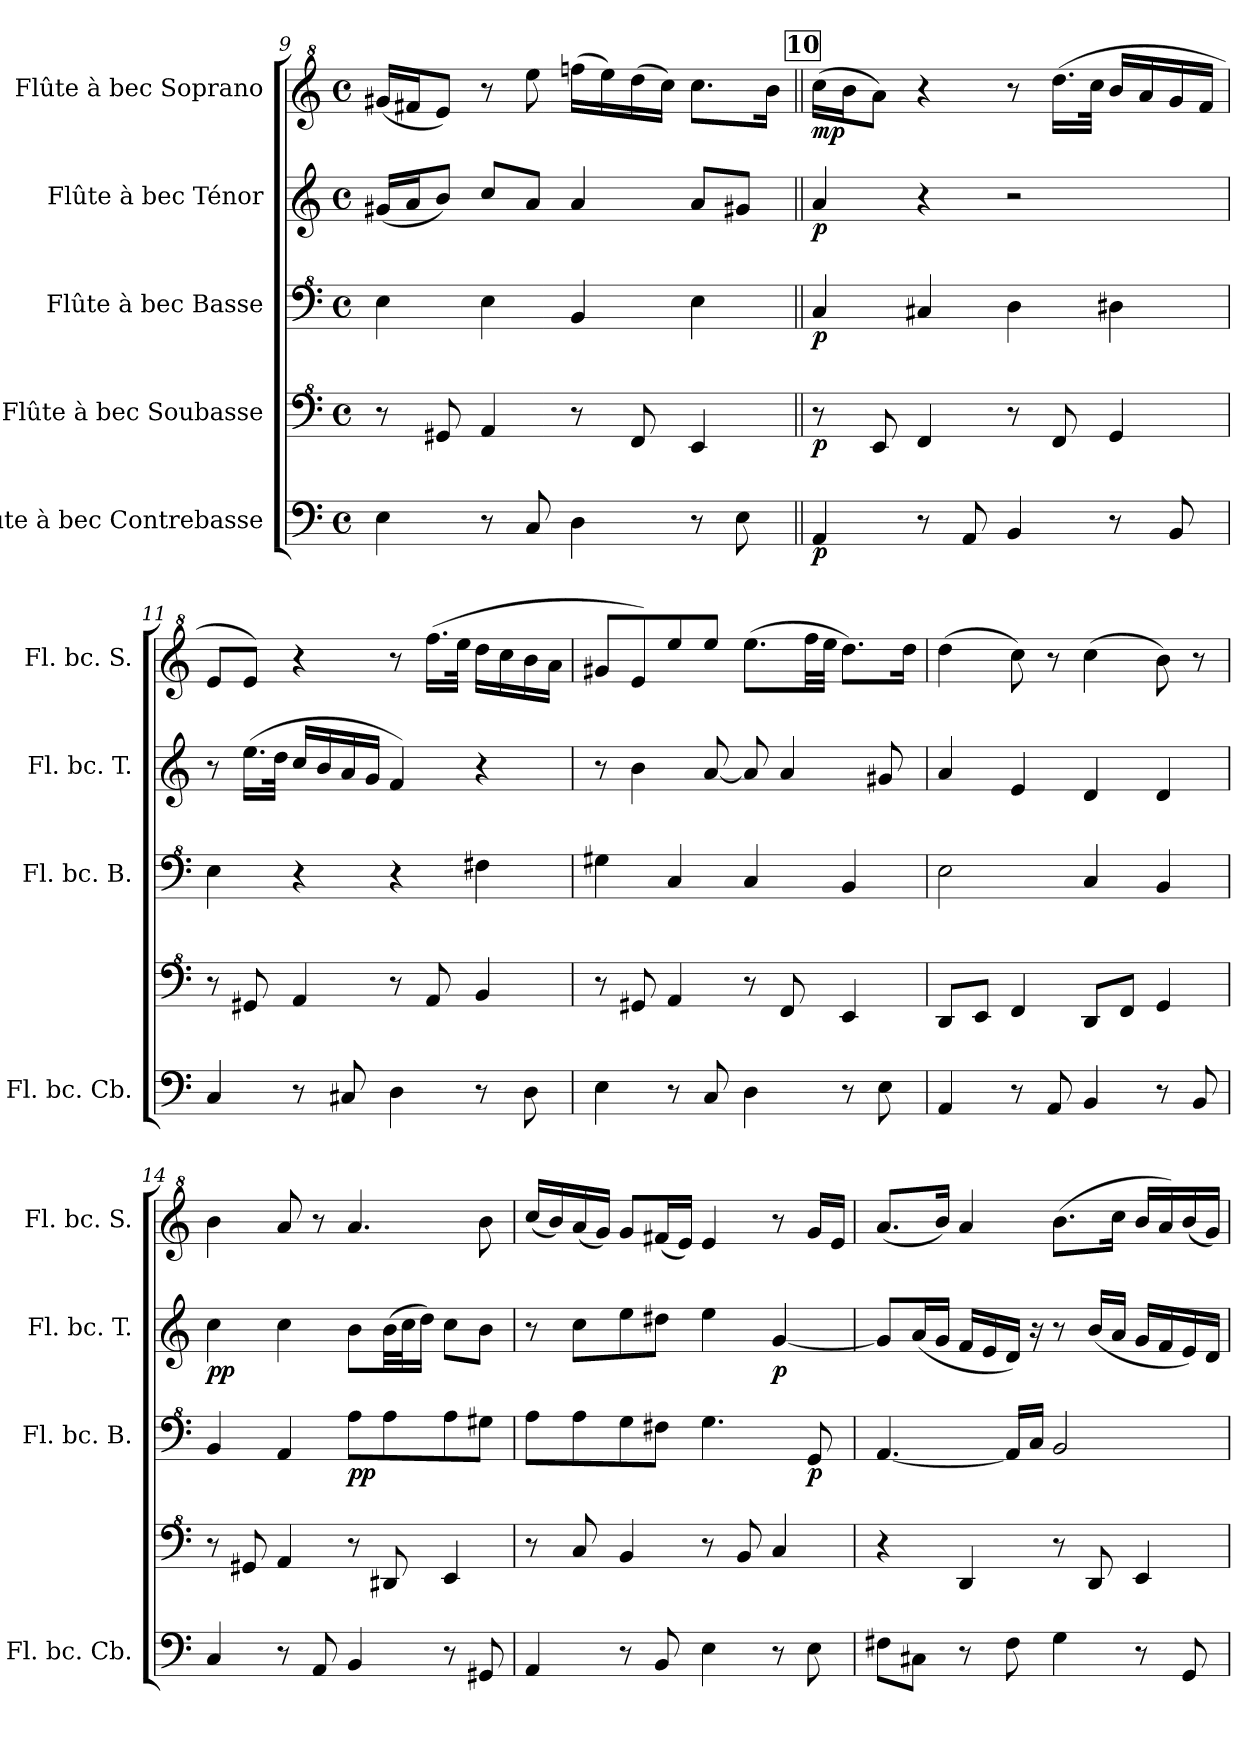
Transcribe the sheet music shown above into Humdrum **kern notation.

**kern	**dynam	**kern	**dynam	**kern	**dynam	**kern	**dynam	**kern	**dynam
*part5	*part5	*part4	*part4	*part3	*part3	*part2	*part2	*part1	*part1
*staff5	*staff5	*staff4	*staff4	*staff3	*staff3	*staff2	*staff2	*staff1	*staff1
*I"Flûte à bec Contrebasse	*	*I"Flûte à bec Soubasse	*	*I"Flûte à bec Basse	*	*I"Flûte à bec Ténor	*	*I"Flûte à bec Soprano	*
*I'Fl. bc. Cb.	*	*	*	*I'Fl. bc. B.	*	*I'Fl. bc. T.	*	*I'Fl. bc. S.	*
*clefF4	*	*clefF^4	*	*clefF^4	*	*clefG2	*	*clefG^2	*
*k[]	*	*k[]	*	*k[]	*	*k[]	*	*k[]	*
*M4/4	*	*M4/4	*	*M4/4	*	*M4/4	*	*M4/4	*
*met(c)	*	*met(c)	*	*met(c)	*	*met(c)	*	*met(c)	*
=9	=9	=9	=9	=9	=9	=9	=9	=9	=9
4E\	.	8r	.	4e\	.	(<16g#X/LL	.	(<16gg#X/LL	.
.	.	.	.	.	.	16a/J	.	16ff#X/J	.
.	.	8G#X/	.	.	.	8b/J)	.	8ee/J)	.
8r	.	4A/	.	4e\	.	8cc/L	.	8r	.
8C/	.	.	.	.	.	8a/J	.	8eee\	.
4D\	.	8r	.	4B/	.	4a/	.	(>16fffn\LL	.
.	.	.	.	.	.	.	.	16eee\)	.
.	.	8F/	.	.	.	.	.	(>16ddd\	.
.	.	.	.	.	.	.	.	16ccc\JJ)	.
8r	.	4E/	.	4e\	.	8a/L	.	8.ccc\L	.
8E\	.	.	.	.	.	8g#X/J	.	.	.
.	.	.	.	.	.	.	.	16bb\Jk	.
!!LO:LB:g=z
!!LO:REH:place=s1:a:B:fs=14:t=10
=10||	=10||	=10||	=10||	=10||	=10||	=10||	=10||	=10||	=10||
!	!LO:DY:b	!	!LO:DY:b	!	!LO:DY:b	!	!LO:DY:b	!	!LO:DY:b
4AA/	p	8r	p	4c/	p	4a/	p	(>16ccc\LL	mp
.	.	.	.	.	.	.	.	16bb\J	.
.	.	8E/	.	.	.	.	.	8aa\J)	.
8r	.	4F/	.	4c#X/	.	4r	.	4r	.
8AA/	.	.	.	.	.	.	.	.	.
4BB/	.	8r	.	4d\	.	2r	.	8r	.
.	.	8F/	.	.	.	.	.	(>16.ddd\LL	.
.	.	.	.	.	.	.	.	32ccc\JJk	.
8r	.	4G/	.	4d#X\	.	.	.	16bb/LL	.
.	.	.	.	.	.	.	.	16aa/	.
8BB/	.	.	.	.	.	.	.	16gg/	.
.	.	.	.	.	.	.	.	16ff/JJ	.
=11	=11	=11	=11	=11	=11	=11	=11	=11	=11
4C/	.	8r	.	4e\	.	8r	.	8ee/L	.
.	.	8G#X/	.	.	.	(>16.ee\LL	.	8ee/J)	.
.	.	.	.	.	.	32dd\JJk	.	.	.
8r	.	4A/	.	4r	.	16cc/LL	.	4r	.
.	.	.	.	.	.	16b/	.	.	.
8C#X/	.	.	.	.	.	16a/	.	.	.
.	.	.	.	.	.	16g/JJ	.	.	.
4D\	.	8r	.	4r	.	4f/)	.	8r	.
.	.	8A/	.	.	.	.	.	(>16.fff\LL	.
.	.	.	.	.	.	.	.	32eee\JJk	.
8r	.	4B/	.	4f#X\	.	4r	.	16ddd\LL	.
.	.	.	.	.	.	.	.	16ccc\	.
8D\	.	.	.	.	.	.	.	16bb\	.
.	.	.	.	.	.	.	.	16aa\JJ	.
=12	=12	=12	=12	=12	=12	=12	=12	=12	=12
4E\	.	8r	.	4g#X\	.	8r	.	8gg#X/L	.
.	.	8G#X/	.	.	.	4b\	.	8ee/)	.
8r	.	4A/	.	4c/	.	.	.	8eee/	.
8C/	.	.	.	.	.	[8a/	.	8eee/J	.
4D\	.	8r	.	4c/	.	8a/]	.	(>8.eee\L	.
.	.	8F/	.	.	.	4a/	.	.	.
.	.	.	.	.	.	.	.	32fff\LL	.
.	.	.	.	.	.	.	.	32eee\JJJ	.
8r	.	4E/	.	4B/	.	.	.	8.ddd\L)	.
8E\	.	.	.	.	.	8g#X/	.	.	.
.	.	.	.	.	.	.	.	16ddd\Jk	.
!!LO:PB:g=z
=13	=13	=13	=13	=13	=13	=13	=13	=13	=13
4AA/	.	8D/L	.	2e\	.	4a/	.	(>4ddd\	.
.	.	8E/J	.	.	.	.	.	.	.
8r	.	4F/	.	.	.	4e/	.	8ccc\)	.
8AA/	.	.	.	.	.	.	.	8r	.
4BB/	.	8D/L	.	4c/	.	4d/	.	(>4ccc\	.
.	.	8F/J	.	.	.	.	.	.	.
8r	.	4G/	.	4B/	.	4d/	.	8bb\)	.
8BB/	.	.	.	.	.	.	.	8r	.
=14	=14	=14	=14	=14	=14	=14	=14	=14	=14
!	!	!	!	!	!	!	!LO:DY:b	!	!
4C/	.	8r	.	4B/	.	4cc\	pp	4bb\	.
.	.	8G#X/	.	.	.	.	.	.	.
8r	.	4A/	.	4A/	.	4cc\	.	8aa/	.
8AA/	.	.	.	.	.	.	.	8r	.
!	!	!	!	!	!LO:DY:b	!	!	!	!
4BB/	.	8r	.	8a\L	pp	8b\L	.	4.aa/	.
.	.	8D#X/	.	8a\	.	(>32b\LL	.	.	.
.	.	.	.	.	.	32cc\J	.	.	.
.	.	.	.	.	.	16dd\JJ)	.	.	.
8r	.	4E/	.	8a\	.	8cc\L	.	.	.
8GG#X/	.	.	.	8g#X\J	.	8b\J	.	8bb\	.
=15	=15	=15	=15	=15	=15	=15	=15	=15	=15
4AA/	.	8r	.	8a\L	.	8r	.	(<16ccc/LL	.
.	.	.	.	.	.	.	.	16bb/)	.
.	.	8c/	.	8a\	.	8cc\L	.	(<16aa/	.
.	.	.	.	.	.	.	.	16gg/JJ)	.
8r	.	4B/	.	8g\	.	8ee\	.	8gg/L	.
8BB/	.	.	.	8f#X\J	.	8dd#X\J	.	(<16ff#X/L	.
.	.	.	.	.	.	.	.	16ee/JJ)	.
4E\	.	8r	.	4.g\	.	4ee\	.	4ee/	.
.	.	8B/	.	.	.	.	.	.	.
!	!	!	!	!	!	!	!LO:DY:b	!	!
8r	.	4c/	.	.	.	[4g/	p	8r	.
!	!	!	!	!	!LO:DY:b	!	!	!	!
8E\	.	.	.	8G/	p	.	.	16gg/LL	.
.	.	.	.	.	.	.	.	16ee/JJ	.
!!LO:LB:g=z
=16	=16	=16	=16	=16	=16	=16	=16	=16	=16
8F#X\L	.	4r	.	[4.A/	.	8g/L]	.	(<8.aa/L	.
8C#X\J	.	.	.	.	.	(<16a/L	.	.	.
.	.	.	.	.	.	16g/JJ	.	16bb/Jk)	.
8r	.	4D/	.	.	.	16f/LL	.	4aa/	.
.	.	.	.	.	.	16e/	.	.	.
8F#\	.	.	.	16A/LL]	.	16d/JJ)	.	.	.
.	.	.	.	16c/JJ	.	16r	.	.	.
4G\	.	8r	.	2B/	.	8r	.	(>8.bb\L	.
.	.	8D/	.	.	.	(<16b/LL	.	.	.
.	.	.	.	.	.	16a/JJ	.	16ccc\Jk	.
8r	.	4E/	.	.	.	16g/LL	.	16bb/LL	.
.	.	.	.	.	.	16f/	.	16aa/)	.
8GG/	.	.	.	.	.	16e/)	.	(<16bb/	.
.	.	.	.	.	.	16d/JJ	.	16gg/JJ)	.
=	=	=	=	=	=	=	=	=	=
*-	*-	*-	*-	*-	*-	*-	*-	*-	*-
